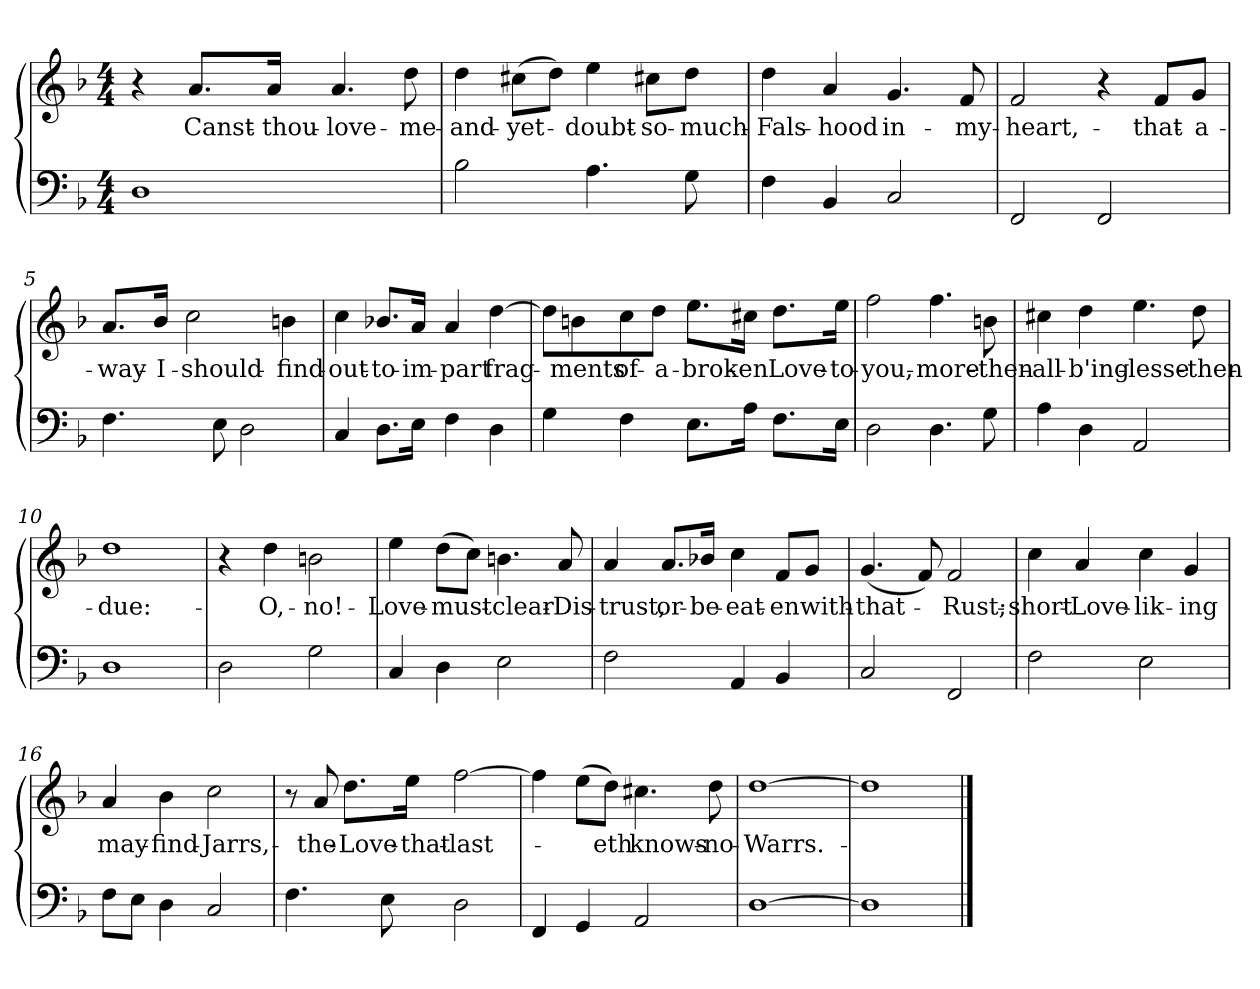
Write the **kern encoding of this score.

**kern	**kern	**text
*part2	*part1	*part1
*staff2	*staff1	*staff1
*clefF4	*clefG2	*
*k[b-]	*k[b-]	*
*F:	*F:	*
*M4/4	*M4/4	*
=1	=1	=1
1D\	4r	.
.	8.a/L	Canst-
.	16a/Jk	thou-
.	4.a/	love-
.	8dd\	me-
=2	=2	=2
2B-\	4dd\	and-
.	(8cc#X\L	yet-
.	8dd\J)	.
4.A\	4ee\	doubt-
.	8cc#X\L	so-
8G\	8dd\J	much-
=3	=3	=3
4F\	4dd\	Fals-
4BB-/	4a/	-hood
2C/	4.g/	in-
.	8f/	my-
=4	=4	=4
2FF/	2f/	heart,-
2FF/	4r	.
.	8f/L	that-
.	8g/J	a-
=5	=5	=5
4.F\	8.a/L	way-
.	16b-/Jk	I-
.	2cc\	should-
8E\	.	.
2D\	.	.
.	4bn\	find-
!!LO:LB:g=z
=6	=6	=6
4C/	4cc\	out-
8.D\L	8.b-X/L	to-
16E\Jk	16a/Jk	im-
4F\	4a/	-part
4D\	[4dd\	frag-
=7	=7	=7
4G\	8dd\L]	.
.	8bn\	-ments
4F\	8cc\	of-
.	8dd\J	a-
8.E\L	8.ee\L	brok-
16A\Jk	16cc#X\Jk	-en
8.F\L	8.dd\L	Love-
16E\Jk	16ee\Jk	to-
=8	=8	=8
2D\	2ff\	you,-
4.D\	4.ff\	more-
8G\	8bn\	then-
=9	=9	=9
4A\	4cc#X\	all-
4D\	4dd\	b'ing-
2AA/	4.ee\	lesse-
.	8dd\	then-
=10	=10	=10
1D\	1dd\	due:-
=11	=11	=11
2D\	4r	.
.	4dd\	O,-
2G\	2bn\	no!-
!!LO:LB:g=z
=12	=12	=12
4C/	4ee\	Love-
4D\	(8dd\L	must-
.	8cc\J)	.
2E\	4.bn\	clear-
.	8a/	Dis-
=13	=13	=13
2F\	4a/	-trust,
.	8.a/L	or-
.	16b-X/Jk	be-
4AA/	4cc\	eat-
4BB-/	8f/L	-en
.	8g/J	with-
=14	=14	=14
2C/	(4.g/	that-
.	8f/)	.
2FF/	2f/	Rust;-
=15	=15	=15
2F\	4cc\	short-
.	4a/	Love-
2E\	4cc\	lik-
.	4g/	-ing
!!LO:LB:g=z
=16	=16	=16
8F\L	4a/	may-
8E\J	.	.
4D\	4b-\	find-
2C/	2cc\	Jarrs,-
=17	=17	=17
4.F\	8r	.
.	8a/	the-
.	8.dd\L	Love-
8E\	.	.
.	16ee\Jk	that-
2D\	[2ff\	last-
=18	=18	=18
4FF/	4ff\]	.
4GG/	(8ee\L	.
.	8dd\J)	-eth
2AA/	4.cc#X\	knows-
.	8dd\	no-
=19	=19	=19
[1D\	[1dd\	Warrs.-
=20	=20	=20
1D\]	1dd\]	.
==	==	==
*-	*-	*-
